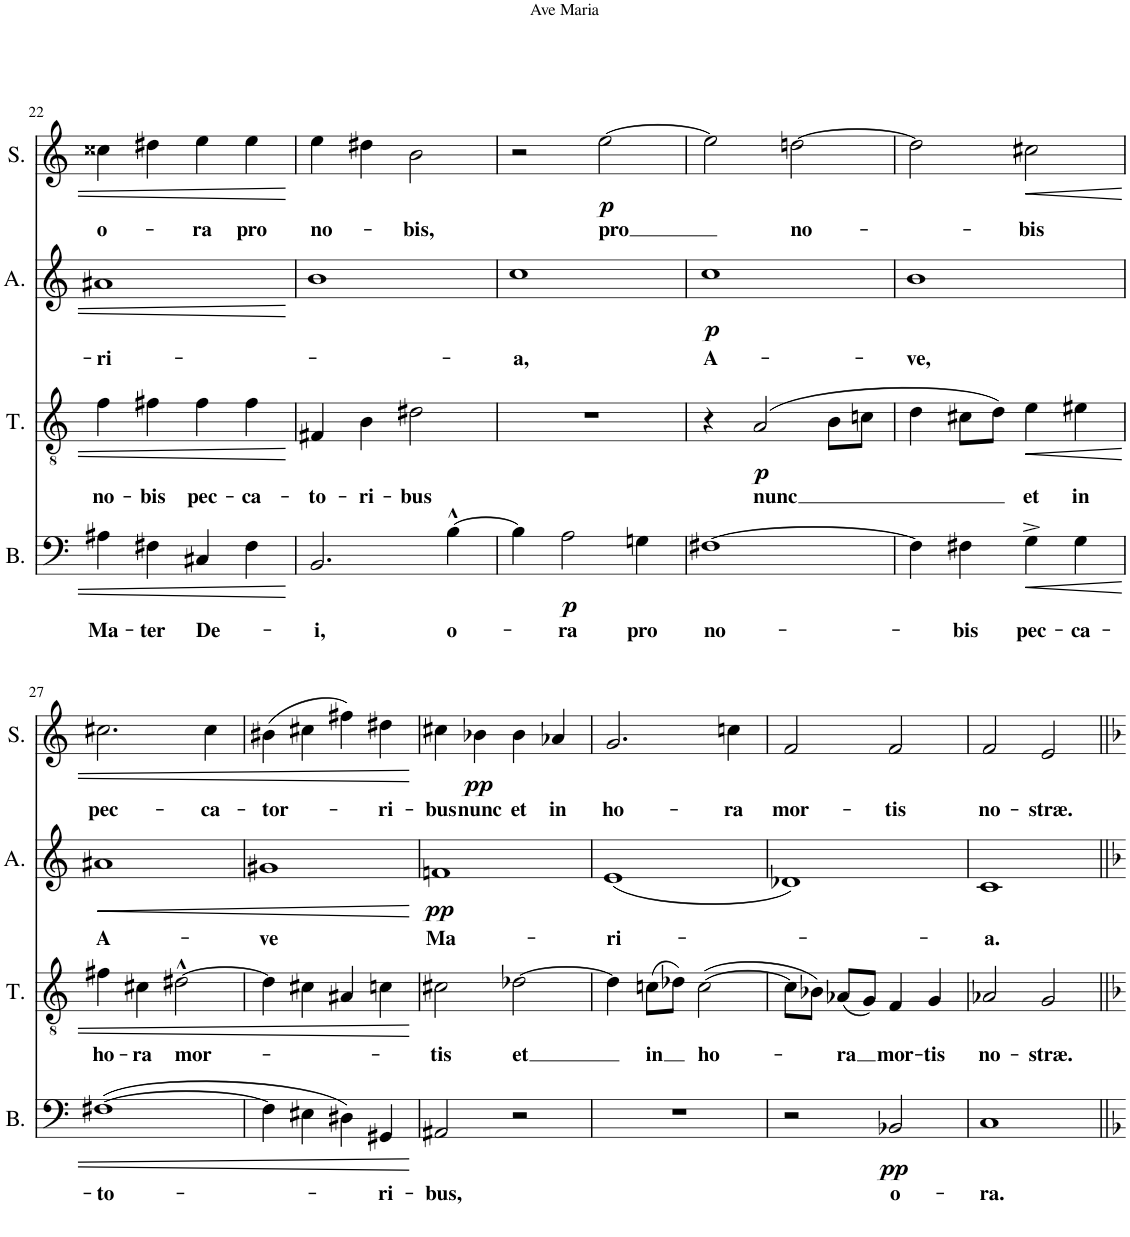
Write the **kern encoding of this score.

**kern	**text	**dynam	**kern	**text	**dynam	**kern	**text	**dynam	**kern	**text	**dynam
*part4	*part4	*part4	*part3	*part3	*part3	*part2	*part2	*part2	*part1	*part1	*part1
*staff4	*staff4	*staff4	*staff3	*staff3	*staff3	*staff2	*staff2	*staff2	*staff1	*staff1	*staff1
*I"Bass	*	*	*I"Tenor	*	*	*I"Alto	*	*	*I"Soprano	*	*
*I'B.	*	*	*I'T.	*	*	*I'A.	*	*	*I'S.	*	*
!!LO:PB:g=z
*clefF4	*	*	*clefGv2	*	*	*clefG2	*	*	*clefG2	*	*
*k[]	*	*	*k[]	*	*	*k[]	*	*	*k[]	*	*
*M4/4	*	*	*M4/4	*	*	*M4/4	*	*	*M4/4	*	*
*met(c)	*	*	*met(c)	*	*	*met(c)	*	*	*met(c)	*	*
=22	=22	=22	=22	=22	=22	=22	=22	=22	=22	=22	=22
!	!LO:LY:b	!	!	!LO:LY:b	!	!	!LO:LY:b	!	!	!LO:LY:b	!
4A#X\	Ma-	.	4f\	no-	.	1a#X	-ri-	.	4cc##X\	o-	.
!	!LO:LY:b	!	!	!LO:LY:b	!	!	!	!	!	!	!
4F#X\	-ter	.	4f#X\	-bis	.	.	.	.	4dd#X\	.	.
!	!LO:LY:b	!	!	!LO:LY:b	!	!	!	!	!	!LO:LY:b	!
4C#X/	De-	.	4f#\	pec-	.	.	.	.	4ee\	-ra	.
!	!	!	!	!LO:LY:b	!	!	!	!	!	!LO:LY:b	!
4F#\	.	.	4f#\	-ca-	.	.	.	.	4ee\	pro	.
=23	=23	=23	=23	=23	=23	=23	=23	=23	=23	=23	=23
!	!LO:LY:b	!	!	!LO:LY:b	!	!	!	!	!	!LO:LY:b	!
2.BB/	-i,	.	4F#X/	-to-	.	1b	.	.	4ee\	no-	.
!	!	!	!	!LO:LY:b	!	!	!	!	!	!	!
.	.	.	4B\	-ri-	.	.	.	.	4dd#X\	.	.
!	!	!	!	!LO:LY:b	!	!	!	!	!	!LO:LY:b	!
.	.	.	2d#X\	-bus	.	.	.	.	2b\	-bis,	.
!	!LO:LY:b	!	!	!	!	!	!	!	!	!	!
[4B^^\	o-	.	.	.	.	.	.	.	.	.	.
=24	=24	=24	=24	=24	=24	=24	=24	=24	=24	=24	=24
!	!	!	!	!	!	!	!LO:LY:b	!	!	!	!
4B\]	.	.	1r	.	.	1cc	-a,	.	2r	.	.
!	!LO:LY:b	!LO:DY:b	!	!	!	!	!	!	!	!	!
2A\	-ra	p	.	.	.	.	.	.	.	.	.
!	!	!	!	!	!	!	!	!	!	!LO:LY:b	!LO:DY:b
.	.	.	.	.	.	.	.	.	[2ee\	pro	p
!	!LO:LY:b	!	!	!	!	!	!	!	!	!	!
4Gn\	pro	.	.	.	.	.	.	.	.	.	.
=25	=25	=25	=25	=25	=25	=25	=25	=25	=25	=25	=25
!	!LO:LY:b	!	!	!	!	!	!LO:LY:b	!LO:DY:b	!	!	!
[1F#X	no-	.	4r	.	.	1cc	A-	p	2ee\]	.	.
!	!	!	!	!LO:LY:b	!LO:DY:b	!	!	!	!	!	!
.	.	.	(2A/	nunc	p	.	.	.	.	.	.
!	!	!	!	!	!	!	!	!	!	!LO:LY:b	!
.	.	.	.	.	.	.	.	.	[2ddn\	no-	.
.	.	.	8B\L	.	.	.	.	.	.	.	.
.	.	.	8cn\J	.	.	.	.	.	.	.	.
=26	=26	=26	=26	=26	=26	=26	=26	=26	=26	=26	=26
!	!	!	!	!	!	!	!LO:LY:b	!	!	!	!
4F#\]	.	.	4d\	.	.	1b	-ve,	.	2dd\]	.	.
!	!LO:LY:b	!	!	!	!	!	!	!	!	!	!
4F#X\	-bis	.	8c#X\L	.	.	.	.	.	.	.	.
.	.	.	8d\J)	.	.	.	.	.	.	.	.
!	!LO:LY:b	!LO:HP:b	!	!LO:LY:b	!LO:HP:b	!	!	!	!	!LO:LY:b	!LO:HP:b
4G^\	pec-	<	4e\	et	<	.	.	.	2cc#X\	-bis	<
!	!LO:LY:b	!	!	!LO:LY:b	!	!	!	!	!	!	!
4G\	-ca-	.	4e#X\	in	.	.	.	.	.	.	.
!!LO:LB:g=z
=27	=27	=27	=27	=27	=27	=27	=27	=27	=27	=27	=27
!	!LO:LY:b	!	!	!LO:LY:b	!	!	!LO:LY:b	!LO:HP:b	!	!LO:LY:b	!
([1F#X	-to-	.	4f#X\	ho-	.	1a#X	A-	<	2.cc#X\	pec-	.
!	!	!	!	!LO:LY:b	!	!	!	!	!	!	!
.	.	.	4c#X\	-ra	.	.	.	.	.	.	.
!	!	!	!	!LO:LY:b	!	!	!	!	!	!	!
.	.	.	[2d#X^^\	mor-	.	.	.	.	.	.	.
!	!	!	!	!	!	!	!	!	!	!LO:LY:b	!
.	.	.	.	.	.	.	.	.	4cc#\	-ca-	.
=28	=28	=28	=28	=28	=28	=28	=28	=28	=28	=28	=28
!	!	!	!	!	!	!	!LO:LY:b	!	!	!LO:LY:b	!
4F#\]	.	.	4d#\]	.	.	1g#X	-ve	.	(4b#X\	-tor-	.
4E#X\	.	.	4c#X\	.	.	.	.	.	4cc#X\	.	.
4D#X\)	.	.	4A#X/	.	.	.	.	.	4ff#X\)	.	.
!	!LO:LY:b	!	!	!	!	!	!	!	!	!LO:LY:b	!
4GG#X/	-ri-	.	4cn\	.	.	.	.	.	4dd#X\	-ri-	.
.	.	[	.	.	[	.	.	[	.	.	[
=29	=29	=29	=29	=29	=29	=29	=29	=29	=29	=29	=29
!	!LO:LY:b	!	!	!LO:LY:b	!	!	!LO:LY:b	!LO:DY:b	!	!LO:LY:b	!
2AA#X/	-bus,	.	2c#X\	-tis	.	1fn	Ma-	pp	4cc#X\	-bus	.
!	!	!	!	!	!	!	!	!	!	!LO:LY:b	!LO:DY:b
.	.	.	.	.	.	.	.	.	4b-X\	nunc	pp
!	!	!	!	!LO:LY:b	!	!	!	!	!	!LO:LY:b	!
2r	.	.	[2d-X\	et	.	.	.	.	4b-\	et	.
!	!	!	!	!	!	!	!	!	!	!LO:LY:b	!
.	.	.	.	.	.	.	.	.	4a-X/	in	.
=30	=30	=30	=30	=30	=30	=30	=30	=30	=30	=30	=30
!	!	!	!	!	!	!	!LO:LY:b	!	!	!LO:LY:b	!
1r	.	.	4d-\]	.	.	(1e	-ri-	.	2.g/	ho-	.
!	!	!	!	!LO:LY:b	!	!	!	!	!	!	!
.	.	.	(8cn\L	in	.	.	.	.	.	.	.
.	.	.	8d-X\J)	.	.	.	.	.	.	.	.
!	!	!	!	!LO:LY:b	!	!	!	!	!	!	!
.	.	.	([2c\	ho-	.	.	.	.	.	.	.
!	!	!	!	!	!	!	!	!	!	!LO:LY:b	!
.	.	.	.	.	.	.	.	.	4ccn\	-ra	.
=31	=31	=31	=31	=31	=31	=31	=31	=31	=31	=31	=31
!	!	!	!	!	!	!	!	!	!	!LO:LY:b	!
2r	.	.	8c\L]	.	.	1d-X)	.	.	2f/	mor-	.
.	.	.	8B-X\J)	.	.	.	.	.	.	.	.
!	!	!	!	!LO:LY:b	!	!	!	!	!	!	!
.	.	.	(8A-X/L	-ra	.	.	.	.	.	.	.
.	.	.	8G/J)	.	.	.	.	.	.	.	.
!	!LO:LY:b	!LO:DY:b	!	!LO:LY:b	!	!	!	!	!	!LO:LY:b	!
2BB-X/	o-	pp	4F/	mor-	.	.	.	.	2f/	-tis	.
!	!	!	!	!LO:LY:b	!	!	!	!	!	!	!
.	.	.	4G/	-tis	.	.	.	.	.	.	.
=32	=32	=32	=32	=32	=32	=32	=32	=32	=32	=32	=32
!	!LO:LY:b	!	!	!LO:LY:b	!	!	!LO:LY:b	!	!	!LO:LY:b	!
1C	-ra.	.	2A-X/	no-	.	1c	-a.	.	2f/	no-	.
!	!	!	!	!LO:LY:b	!	!	!	!	!	!LO:LY:b	!
.	.	.	2G/	-stræ.	.	.	.	.	2e/	-stræ.	.
=||	=||	=||	=||	=||	=||	=||	=||	=||	=||	=||	=||
*-	*-	*-	*-	*-	*-	*-	*-	*-	*-	*-	*-
